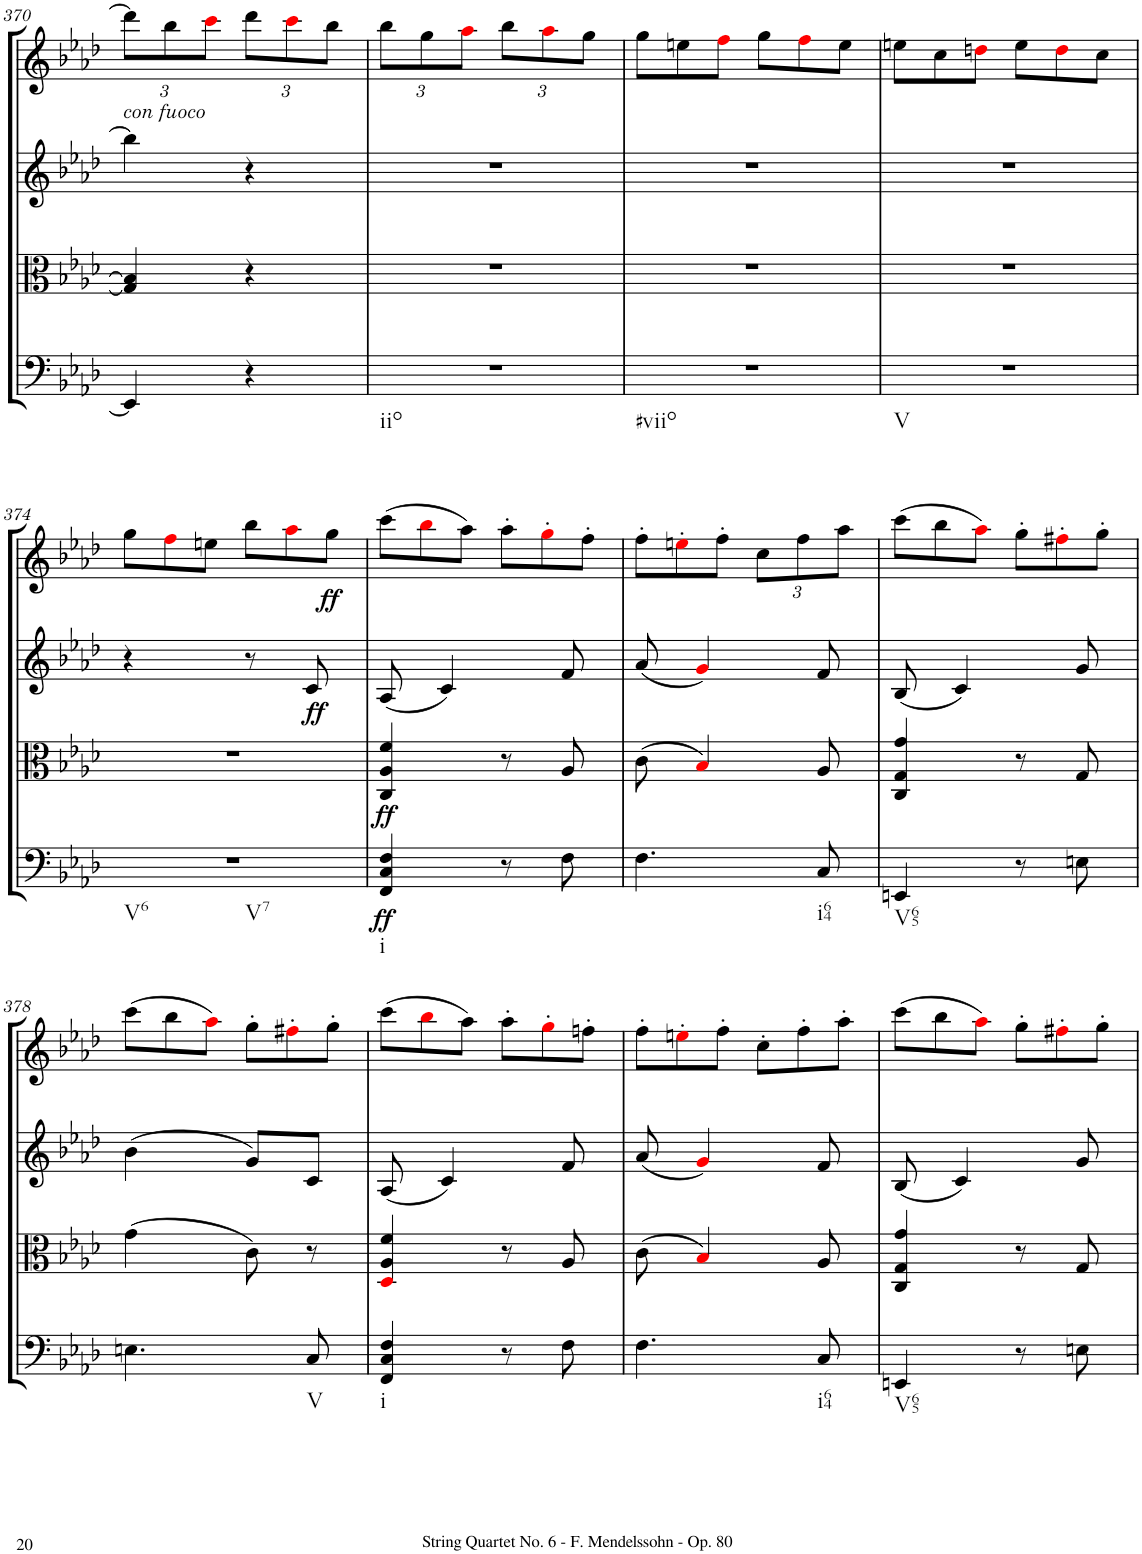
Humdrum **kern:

**kern	**dynam	**kern	**dynam	**kern	**dynam	**kern	**dynam
*part4	*part4	*part3	*part3	*part2	*part2	*part1	*part1
*staff4	*staff4	*staff3	*staff3	*staff2	*staff2	*staff1	*staff1
*I"Violoncello	*	*I"Viola	*	*I"Violino II	*	*I"Violino I	*
*I'Vc	*	*I'Vla	*	*I'Vln	*	*I'Vln	*
!!LO:PB:g=z
*clefF4	*	*clefC3	*	*clefG2	*	*clefG2	*
*k[b-e-a-d-]	*	*k[b-e-a-d-]	*	*k[b-e-a-d-]	*	*k[b-e-a-d-]	*
*M2/4	*	*M2/4	*	*M2/4	*	*M2/4	*
*	*	*	*	*	*	*Xbrackettup	*
=370	=370	=370	=370	=370	=370	=370	=370
!	!	!	!	!	!	!LO:TX:b:i:t=con fuoco	!
4EE/]	.	4G/] 4B-/]	.	4bb-\]	.	12ddd-\L]	.
.	.	.	.	.	.	12bb-\	.
.	.	.	.	.	.	12ccci\J	.
4r	.	4r	.	4r	.	12ddd-\L	.
.	.	.	.	.	.	12ccci\	.
.	.	.	.	.	.	12bb-\J	.
=371	=371	=371	=371	=371	=371	=371	=371
2r	.	2r	.	2r	.	12bb-\L	.
.	.	.	.	.	.	12gg\	.
.	.	.	.	.	.	12aa-i\J	.
.	.	.	.	.	.	12bb-\L	.
.	.	.	.	.	.	12aa-i\	.
.	.	.	.	.	.	12gg\J	.
=372	=372	=372	=372	=372	=372	=372	=372
*	*	*	*	*	*	*Xtuplet	*
2r	.	2r	.	2r	.	12gg\L	.
.	.	.	.	.	.	12een\	.
.	.	.	.	.	.	12ffi\J	.
.	.	.	.	.	.	12gg\L	.
.	.	.	.	.	.	12ffi\	.
.	.	.	.	.	.	12ee\J	.
=373	=373	=373	=373	=373	=373	=373	=373
2r	.	2r	.	2r	.	12een\L	.
.	.	.	.	.	.	12cc\	.
.	.	.	.	.	.	12ddni\J	.
.	.	.	.	.	.	12ee\L	.
.	.	.	.	.	.	12ddi\	.
.	.	.	.	.	.	12cc\J	.
!!LO:LB:g=z
=374	=374	=374	=374	=374	=374	=374	=374
2r	.	2r	.	4r	.	12gg\L	.
.	.	.	.	.	.	12ffi\	.
.	.	.	.	.	.	12een\J	.
.	.	.	.	8r	.	12bb-\L	.
.	.	.	.	.	.	12aa-i\	.
!	!	!	!	!	!LO:DY:b	!	!
.	.	.	.	8c/	ff	.	.
!	!	!	!	!	!	!	!LO:DY:b
.	.	.	.	.	.	12gg\J	ff
=375	=375	=375	=375	=375	=375	=375	=375
!	!LO:DY:b	!	!LO:DY:b	!	!	!	!
4FF/ 4C/ 4F/	ff	4C/ 4A-/ 4f/	ff	(8A-/	.	(12ccc\L	.
.	.	.	.	.	.	12bb-i\	.
.	.	.	.	4c/)	.	.	.
.	.	.	.	.	.	12aa-\J)	.
8r	.	8r	.	.	.	12aa-'\L	.
.	.	.	.	.	.	12gg'i\	.
8F\	.	8A-/	.	8f/	.	.	.
.	.	.	.	.	.	12ff'\J	.
=376	=376	=376	=376	=376	=376	=376	=376
4.F\	.	(8c\	.	(8a-/	.	12ff'\L	.
.	.	.	.	.	.	12een'i\	.
.	.	4B-i/)	.	4gi/)	.	.	.
.	.	.	.	.	.	12ff'\J	.
*	*	*	*	*	*	*tuplet	*
.	.	.	.	.	.	12cc\L	.
.	.	.	.	.	.	12ff\	.
8C/	.	8A-/	.	8f/	.	.	.
.	.	.	.	.	.	12aa-\J	.
=377	=377	=377	=377	=377	=377	=377	=377
*	*	*	*	*	*	*Xtuplet	*
4EEn/	.	4C/ 4G/ 4g/	.	(8B-/	.	(12ccc\L	.
.	.	.	.	.	.	12bb-\	.
.	.	.	.	4c/)	.	.	.
.	.	.	.	.	.	12aa-i\J)	.
8r	.	8r	.	.	.	12gg'\L	.
.	.	.	.	.	.	12ff#X'i\	.
8En\	.	8G/	.	8g/	.	.	.
.	.	.	.	.	.	12gg'\J	.
!!LO:LB:g=z
=378	=378	=378	=378	=378	=378	=378	=378
4.En\	.	(4g\	.	(4b-\	.	(12ccc\L	.
.	.	.	.	.	.	12bb-\	.
.	.	.	.	.	.	12aa-i\J)	.
.	.	8c\)	.	8g/L)	.	12gg'\L	.
.	.	.	.	.	.	12ff#X'i\	.
8C/	.	8r	.	8c/J	.	.	.
.	.	.	.	.	.	12gg'\J	.
=379	=379	=379	=379	=379	=379	=379	=379
4FF/ 4C/ 4F/	.	4D-i/ 4A-/ 4f/	.	(8A-/	.	(12ccc\L	.
.	.	.	.	.	.	12bb-i\	.
.	.	.	.	4c/)	.	.	.
.	.	.	.	.	.	12aa-\J)	.
8r	.	8r	.	.	.	12aa-'\L	.
.	.	.	.	.	.	12gg'i\	.
8F\	.	8A-/	.	8f/	.	.	.
.	.	.	.	.	.	12ffn'\J	.
=380	=380	=380	=380	=380	=380	=380	=380
4.F\	.	(8c\	.	(8a-/	.	12ff'\L	.
.	.	.	.	.	.	12een'i\	.
.	.	4B-i/)	.	4gi/)	.	.	.
.	.	.	.	.	.	12ff'\J	.
.	.	.	.	.	.	12cc'\L	.
.	.	.	.	.	.	12ff'\	.
8C/	.	8A-/	.	8f/	.	.	.
.	.	.	.	.	.	12aa-'\J	.
=381	=381	=381	=381	=381	=381	=381	=381
4EEn/	.	4C/ 4G/ 4g/	.	(8B-/	.	(12ccc\L	.
.	.	.	.	.	.	12bb-\	.
.	.	.	.	4c/)	.	.	.
.	.	.	.	.	.	12aa-i\J)	.
8r	.	8r	.	.	.	12gg'\L	.
.	.	.	.	.	.	12ff#X'i\	.
8En\	.	8G/	.	8g/	.	.	.
.	.	.	.	.	.	12gg'\J	.
=	=	=	=	=	=	=	=
*-	*-	*-	*-	*-	*-	*-	*-
